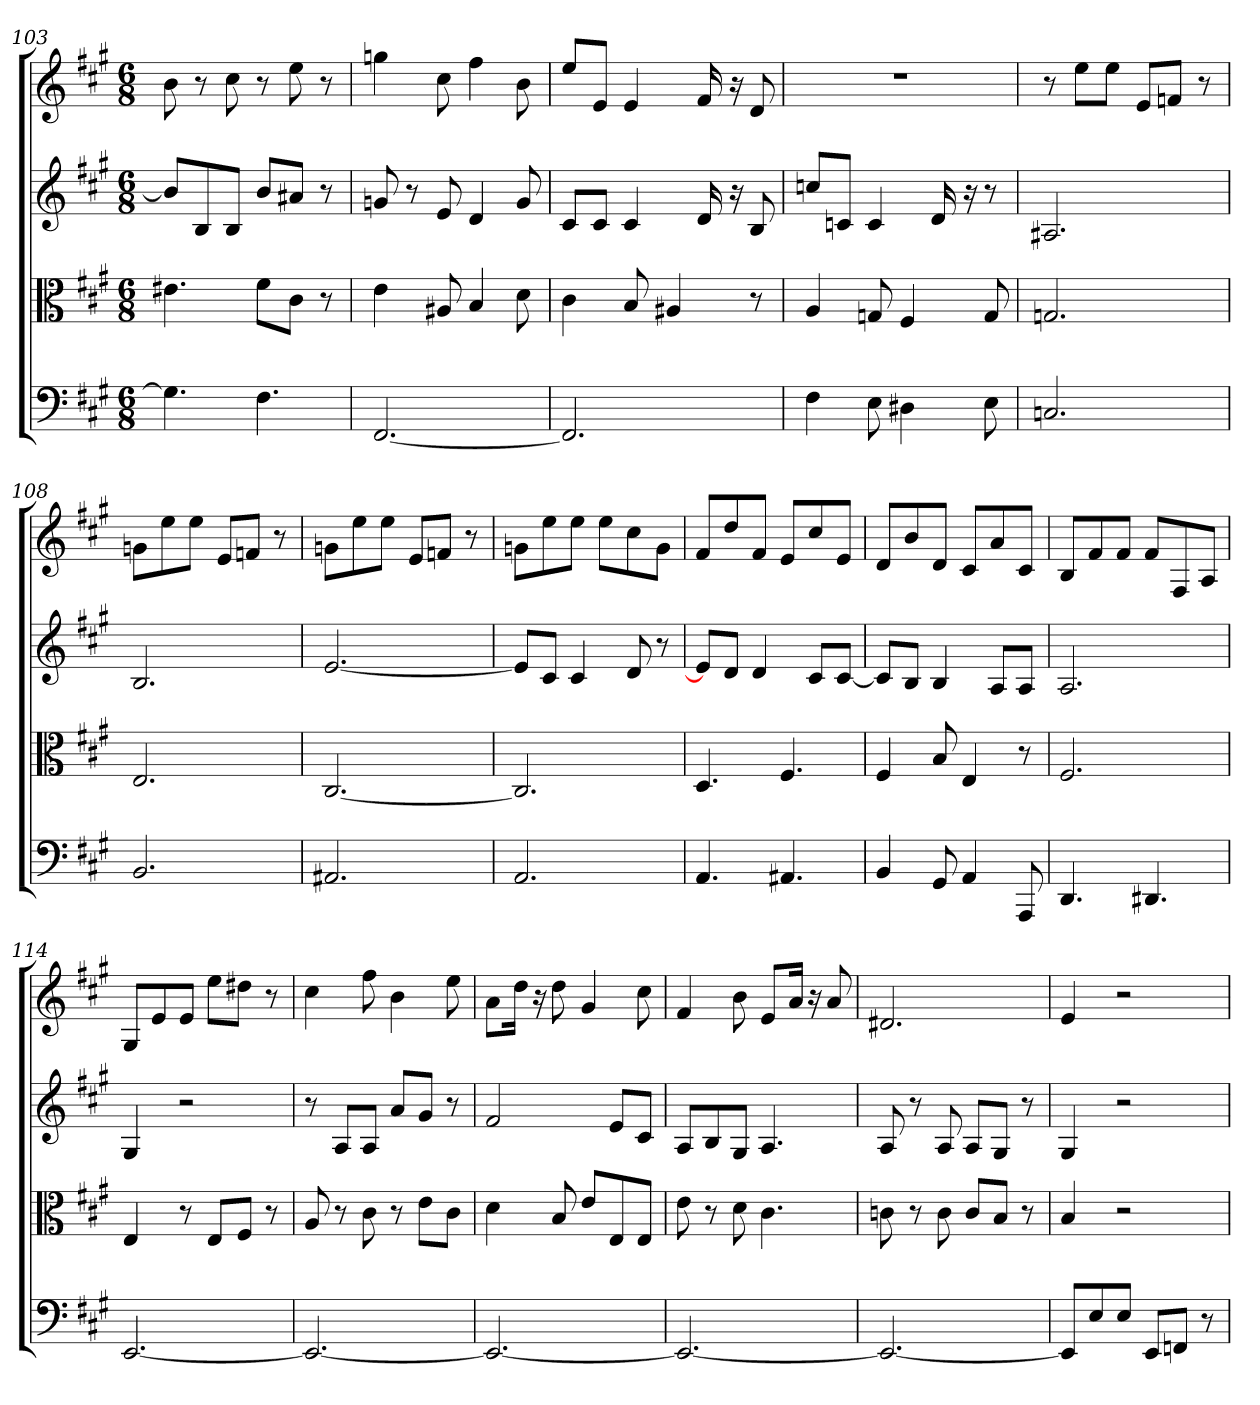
**kern	**kern	**kern	**kern
*part4	*part3	*part2	*part1
*staff4	*staff3	*staff2	*staff1
*clefF4	*clefC3	*clefG2	*clefG2
*k[f#c#g#]	*k[f#c#g#]	*k[f#c#g#]	*k[f#c#g#]
*A:	*A:	*A:	*A:
*M6/8	*M6/8	*M6/8	*M6/8
=103	=103	=103	=103
4.G]	4.e#X	8b/L]	8b
.	.	8B/	8r
.	.	8B/J	8cc#
4.F#	8f#\L	8b/L	8r
.	8c#\J	8a#X/J	8ee
.	8r	8r	8r
=104	=104	=104	=104
[2.FF#	4e	8gn	4ggn
.	.	8r	.
.	8A#X	8e	8cc#
.	4B	4d	4ff#
.	8d	8g	8b
=105	=105	=105	=105
2.FF#]	4c#	8c#/L	8ee/L
.	.	8c#/J	8e/J
.	8B	4c#	4e
.	4A#X	.	.
.	.	16d	16f#
.	.	16r	16r
.	8r	8B	8d
=106	=106	=106	=106
4F#	4A	8ccn/L	2.r
.	.	8cn/J	.
8E	8Gn	4c	.
4D#X	4F#	.	.
.	.	16d	.
.	.	16r	.
8E	8G	8r	.
=107	=107	=107	=107
2.Cn	2.Gn	2.A#X	8r
.	.	.	8ee\L
.	.	.	8ee\J
.	.	.	8e/L
.	.	.	8fn/J
.	.	.	8r
=108	=108	=108	=108
2.BB	2.E	2.B	8gn\L
.	.	.	8ee\
.	.	.	8ee\J
.	.	.	8e/L
.	.	.	8fn/J
.	.	.	8r
=109	=109	=109	=109
2.AA#X	[2.C#	[2.e	8gn\L
.	.	.	8ee\
.	.	.	8ee\J
.	.	.	8e/L
.	.	.	8fn/J
.	.	.	8r
=110	=110	=110	=110
2.AA	2.C#]	8e/L]	8gn\L
.	.	8c#/J	8ee\
.	.	4c#	8ee\J
.	.	.	8ee\L
.	.	8d	8cc#\
.	.	8r	8g\J
=111	=111	=111	=111
4.AA	4.D	8e/L]	8f#/L
.	.	8d/J	8dd/
.	.	4d	8f#/J
4.AA#X	4.F#	.	8e/L
.	.	8c#/L	8cc#/
.	.	[8c#/J	8e/J
=112	=112	=112	=112
4BB	4F#	8c#/L]	8d/L
.	.	8B/J	8b/
8GG#	8B	4B	8d/J
4AA	4E	.	8c#/L
.	.	8A/L	8a/
8AAA	8r	8A/J	8c#/J
=113	=113	=113	=113
4.DD	2.F#	2.A	8B/L
.	.	.	8f#/
.	.	.	8f#/J
4.DD#X	.	.	8f#/L
.	.	.	8F#/
.	.	.	8A/J
=114	=114	=114	=114
[2.EE	4E	4G#	8G#/L
.	.	.	8e/
.	8r	2r	8e/J
.	8E/L	.	8ee\L
.	8F#/J	.	8dd#X\J
.	8r	.	8r
=115	=115	=115	=115
2.EE_	8A	8r	4cc#
.	8r	8A/L	.
.	8c#	8A/J	8ff#
.	8r	8a/L	4b
.	8e\L	8g#/J	.
.	8c#\J	8r	8ee
=116	=116	=116	=116
2.EE_	4d	2f#	8a\L
.	.	.	16dd\Jk
.	.	.	16r
.	8B	.	8dd
.	8e/L	.	4g#
.	8E/	8e/L	.
.	8E/J	8c#/J	8cc#
=117	=117	=117	=117
2.EE_	8e	8A/L	4f#
.	8r	8B/	.
.	8d	8G#/J	8b
.	4.c#	4.A	8e/L
.	.	.	16a/Jk
.	.	.	16r
.	.	.	8a
=118	=118	=118	=118
2.EE_	8cn	8A	2.d#X
.	8r	8r	.
.	8c	8A	.
.	8c/L	8A/L	.
.	8B/J	8G#/J	.
.	8r	8r	.
=119	=119	=119	=119
8EE/L]	4B	4G#	4e
8E/	.	.	.
8E/J	2r	2r	2r
8EE/L	.	.	.
8FFn/J	.	.	.
8r	.	.	.
=	=	=	=
*-	*-	*-	*-
